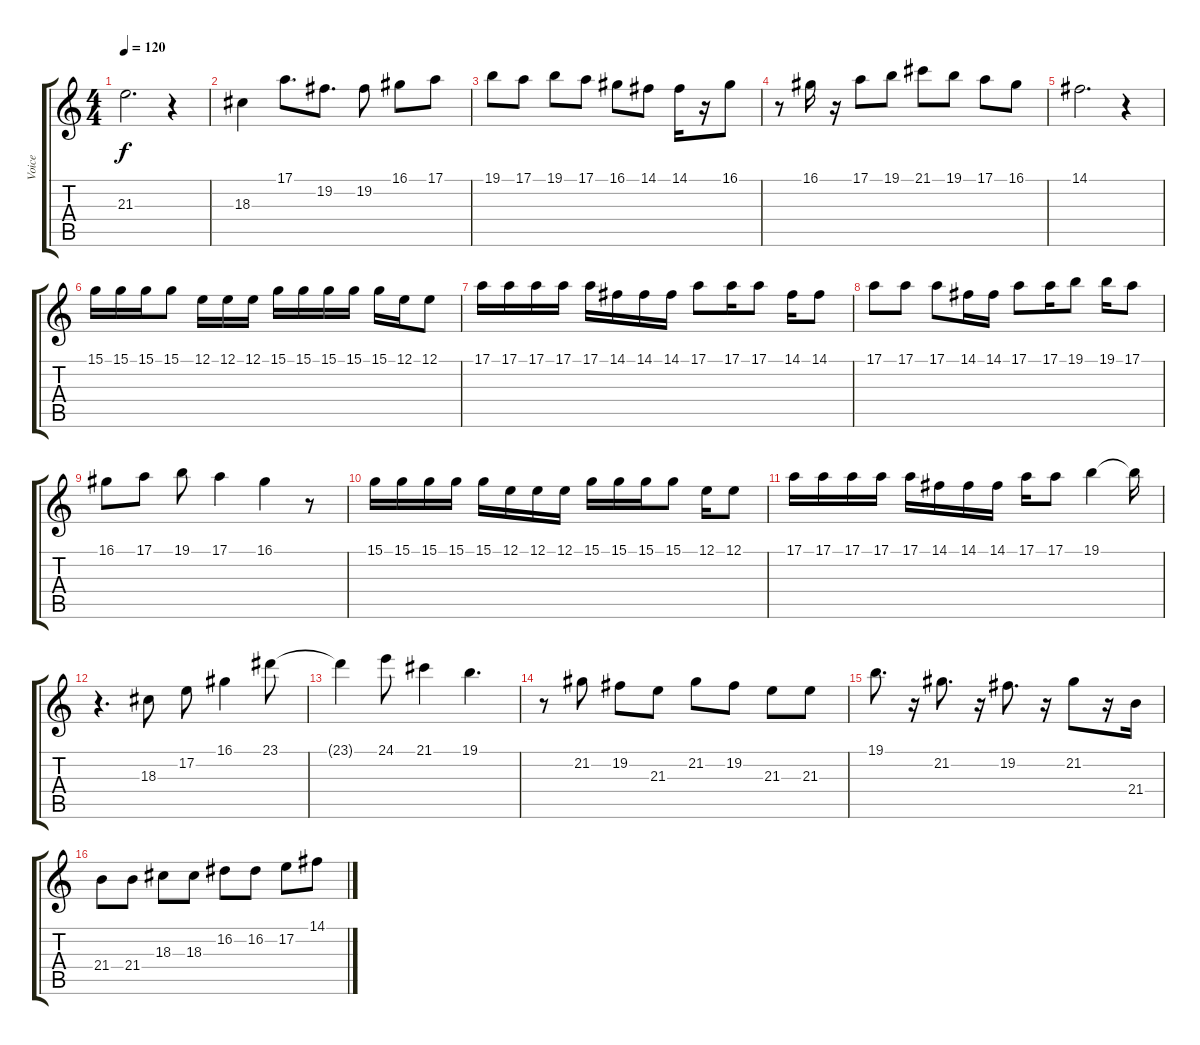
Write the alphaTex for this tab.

\track ("Voice" "Voice") {instrument frenchhorn}
\staff {score tabs}
\tuning (E4 B3 G3 D3 A2 E2) {hide}
\ts (4 4)
\tempo 120
\clef g2
\ks c
21.3.2{d dy f} r.4 |
18.3.4 17.1.8{d} 19.2.8{d} 19.2.8 16.1.8 17.1.8 |
19.1.8 17.1.8 19.1.8 17.1.8 16.1.8 14.1.8 14.1.16 r.16 16.1.8 |
r.8 16.1.16 r.16 17.1.8 19.1.8 21.1.8 19.1.8 17.1.8 16.1.8 |
14.1.2{d} r.4 |
15.1.16 15.1.16 15.1.16 15.1.8 12.1.16 12.1.16 12.1.16 15.1.16 15.1.16 15.1.16 15.1.16 15.1.16 12.1.16 12.1.8 |
17.1.16 17.1.16 17.1.16 17.1.16 17.1.16 14.1.16 14.1.16 14.1.16 17.1.8 17.1.16 17.1.8 14.1.16 14.1.8 |
17.1.8 17.1.8 17.1.8 14.1.16 14.1.16 17.1.8 17.1.16 19.1.8 19.1.16 17.1.8 |
16.1.8 17.1.8 19.1.8 17.1.4 16.1.4 r.8 |
15.1.16 15.1.16 15.1.16 15.1.16 15.1.16 12.1.16 12.1.16 12.1.16 15.1.16 15.1.16 15.1.16 15.1.8 12.1.16 12.1.8 |
17.1.16 17.1.16 17.1.16 17.1.16 17.1.16 14.1.16 14.1.16 14.1.16 17.1.16 17.1.8 19.1.4 19.1{t}.16 |
r.4{d} 18.3.8 17.2.8 16.1.4 23.1.8 |
23.1{t}.4 24.1.8 21.1.4 19.1.4{d} |
r.8 21.2.8 19.2.8 21.3.8 21.2.8 19.2.8 21.3.8 21.3.8 |
19.1.8{d} r.16 21.2.8{d} r.16 19.2.8{d} r.16 21.2.8 r.16 21.4.16 |
21.4.8 21.4.8 18.3.8 18.3.8 16.2.8 16.2.8 17.2.8 14.1.8
